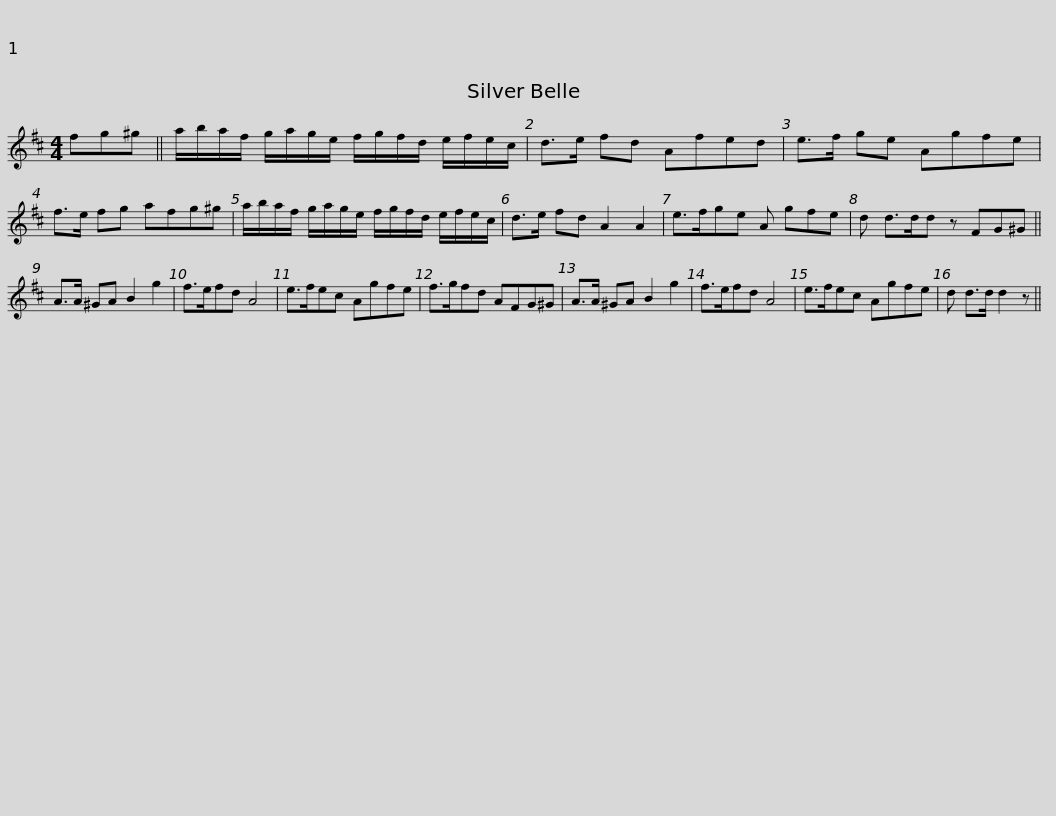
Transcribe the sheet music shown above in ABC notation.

X:1
L:1/8
M:4/4
I:linebreak $
K:D
V:1 treble
V:1
 fg^g || a/b/a/f/ g/a/g/e/ f/g/f/d/ e/f/e/c/ | d>e fd Afed | e>f ge Agfe |$ f>e fg afg^g | %5
 a/b/a/f/ g/a/g/e/ f/g/f/d/ e/f/e/c/ | d>e fd A2 A2 | e>fge A gfe |$ d d>dd z FG^G || A>A ^GA B2 g2 | %10
 f>efd A4 | e>fec Agfe | f>gfd AFG^G |$ A>A ^GA B2 g2 | f>efd A4 | %15
 e>fec Agfe | d d>d d2 z || %17
